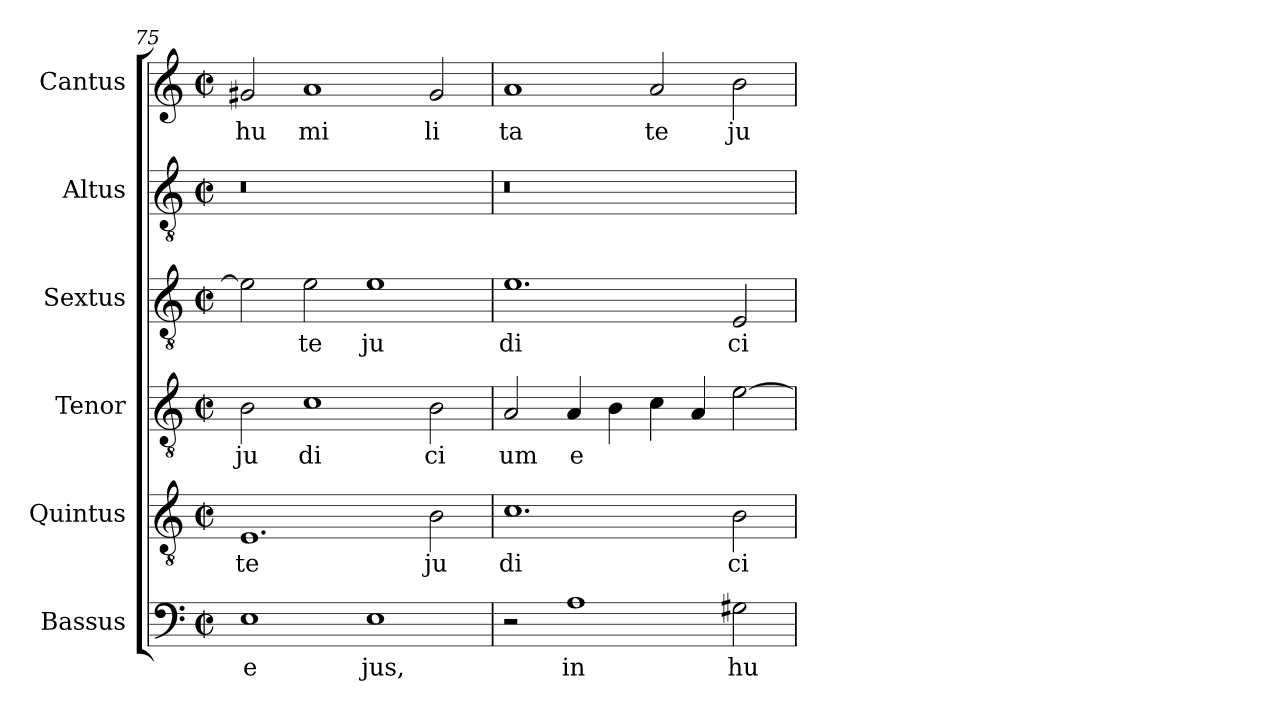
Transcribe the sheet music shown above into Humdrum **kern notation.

**kern	**text	**kern	**text	**kern	**text	**kern	**text	**kern	**kern	**text
*part6	*part6	*part5	*part5	*part4	*part4	*part3	*part3	*part2	*part1	*part1
*staff6	*staff6	*staff5	*staff5	*staff4	*staff4	*staff3	*staff3	*staff2	*staff1	*staff1
*I"Bassus	*	*I"Quintus	*	*I"Tenor	*	*I"Sextus	*	*I"Altus	*I"Cantus	*
*clefF4	*	*clefGv2	*	*clefGv2	*	*clefGv2	*	*clefGv2	*clefG2	*
*M2/2	*	*M2/2	*	*M2/2	*	*M2/2	*	*M2/2	*M2/2	*
*met(c|)	*	*met(c|)	*	*met(c|)	*	*met(c|)	*	*met(c|)	*met(c|)	*
=75	=75	=75	=75	=75	=75	=75	=75	=75	=75	=75
!	!LO:LY:b:cj	!	!LO:LY:b:cj	!	!LO:LY:b:cj	!	!	!	!	!LO:LY:b:cj
1E	e	1.E	te	2B\	ju	2e\]	.	0r	2g#X/	hu
!	!	!	!	!	!LO:LY:b:cj	!	!LO:LY:b:cj	!	!	!LO:LY:b:cj
.	.	.	.	1c	di	2e\	te	.	1a	mi
!	!LO:LY:b:cj	!	!	!	!	!	!LO:LY:b:cj	!	!	!
1E	jus,	.	.	.	.	1e	ju	.	.	.
!	!	!	!LO:LY:b:cj	!	!LO:LY:b:cj	!	!	!	!	!LO:LY:b:cj
.	.	2B\	ju	2B\	ci	.	.	.	2g#/	li
=76	=76	=76	=76	=76	=76	=76	=76	=76	=76	=76
!	!	!	!LO:LY:b:cj	!	!LO:LY:b:cj	!	!LO:LY:b:cj	!	!	!LO:LY:b:cj
2r	.	1.c	di	2A/	um	1.e	di	0r	1a	ta
!	!LO:LY:b:cj	!	!	!	!LO:LY:b:cj	!	!	!	!	!
1A	in	.	.	4A/	e	.	.	.	.	.
.	.	.	.	4B\	.	.	.	.	.	.
!	!	!	!	!	!	!	!	!	!	!LO:LY:b:cj
.	.	.	.	4c\	.	.	.	.	2a/	te
.	.	.	.	4A/	.	.	.	.	.	.
!	!LO:LY:b:cj	!	!LO:LY:b:cj	!	!	!	!LO:LY:b:cj	!	!	!LO:LY:b:cj
2G#X\	hu	2B\	ci	[>2e\	.	2E/	ci	.	2b\	ju
=	=	=	=	=	=	=	=	=	=	=
*-	*-	*-	*-	*-	*-	*-	*-	*-	*-	*-
